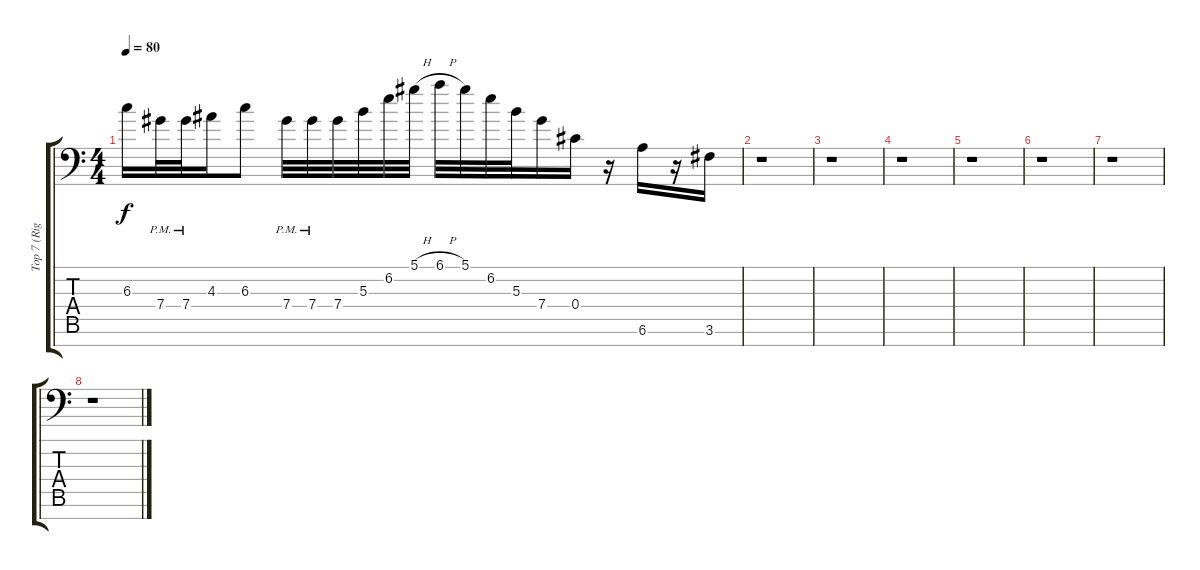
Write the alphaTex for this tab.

\track ("Top 7 (Right Channel)" "Top 7 (Rig") {instrument overdrivenguitar}
\staff {score tabs}
\tuning (Eb4 Bb3 Gb3 Db3 Ab2 Eb2 Bb1) {hide}
\ts (4 4)
\tempo 80
\clef f4
\ks c
6.3.16{dy f} 7.4{pm}.32 7.4{pm}.32 4.3.16 6.3.8 7.4{pm}.32 7.4{pm}.32 7.4.32 5.3.32 6.2.32 5.1{h}.32 6.1{h}.32 5.1.32 6.2.32 5.3.32 7.4.16 0.4.16 r.16 6.6.16 r.16 3.6.16 |
r.1 |
r.1 |
r.1 |
r.1 |
r.1 |
r.1 |
r.1
